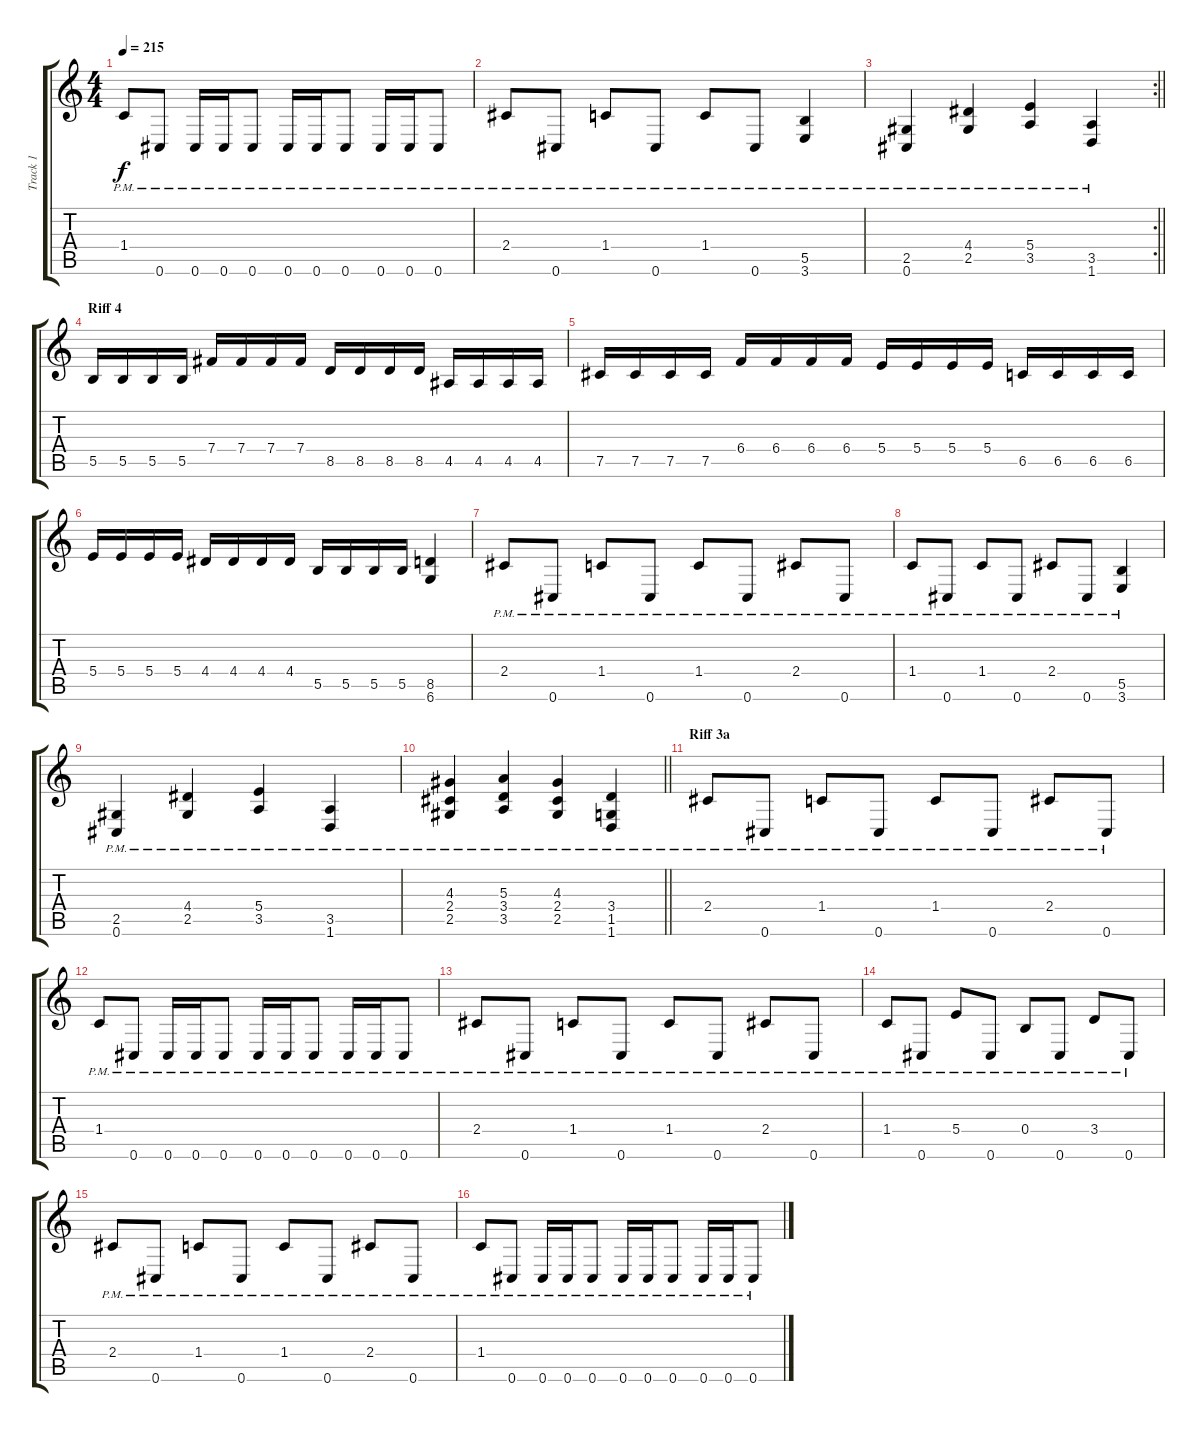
\track ("Track 1" "Track 1") {instrument distortionguitar}
\staff {score tabs}
\tuning (Db4 Ab3 E3 B2 Gb2 Db2) {hide}
\ts (4 4)
\tempo 215
\clef g2
\ks c
1.4{pm}.8{dy f} 0.6{pm}.8 0.6{pm}.16 0.6{pm}.16 0.6{pm}.8 0.6{pm}.16 0.6{pm}.16 0.6{pm}.8 0.6{pm}.16 0.6{pm}.16 0.6{pm}.8 |
2.4{pm}.8 0.6{pm}.8 1.4{pm}.8 0.6{pm}.8 1.4{pm}.8 0.6{pm}.8 (5.5{pm} 3.6{pm}).4 |
\rc 2
\barLineRight lightlight
(2.5{pm} 0.6{pm}).4 (4.4{pm} 2.5{pm}).4 (5.4{pm} 3.5{pm}).4 (3.5{pm} 1.6{pm}).4 |
\section ("" "Riff 4")
5.5.16 5.5.16 5.5.16 5.5.16 7.4.16 7.4.16 7.4.16 7.4.16 8.5.16 8.5.16 8.5.16 8.5.16 4.5.16 4.5.16 4.5.16 4.5.16 |
7.5.16 7.5.16 7.5.16 7.5.16 6.4.16 6.4.16 6.4.16 6.4.16 5.4.16 5.4.16 5.4.16 5.4.16 6.5.16 6.5.16 6.5.16 6.5.16 |
5.4.16 5.4.16 5.4.16 5.4.16 4.4.16 4.4.16 4.4.16 4.4.16 5.5.16 5.5.16 5.5.16 5.5.16 (8.5 6.6).4 |
2.4{pm}.8 0.6{pm}.8 1.4{pm}.8 0.6{pm}.8 1.4{pm}.8 0.6{pm}.8 2.4{pm}.8 0.6{pm}.8 |
1.4{pm}.8 0.6{pm}.8 1.4{pm}.8 0.6{pm}.8 2.4{pm}.8 0.6{pm}.8 (5.5{pm} 3.6{pm}).4 |
(2.5{pm} 0.6{pm}).4 (4.4{pm} 2.5{pm}).4 (5.4{pm} 3.5{pm}).4 (3.5{pm} 1.6{pm}).4 |
\barLineRight lightlight
(4.3{pm} 2.4{pm} 2.5{pm}).4 (5.3{pm} 3.4{pm} 3.5{pm}).4 (4.3{pm} 2.4{pm} 2.5{pm}).4 (3.4{pm} 1.5{pm} 1.6{pm}).4 |
\section ("" "Riff 3a")
2.4{pm}.8 0.6{pm}.8 1.4{pm}.8 0.6{pm}.8 1.4{pm}.8 0.6{pm}.8 2.4{pm}.8 0.6{pm}.8 |
1.4{pm}.8 0.6{pm}.8 0.6{pm}.16 0.6{pm}.16 0.6{pm}.8 0.6{pm}.16 0.6{pm}.16 0.6{pm}.8 0.6{pm}.16 0.6{pm}.16 0.6{pm}.8 |
2.4{pm}.8 0.6{pm}.8 1.4{pm}.8 0.6{pm}.8 1.4{pm}.8 0.6{pm}.8 2.4{pm}.8 0.6{pm}.8 |
1.4{pm}.8 0.6{pm}.8 5.4{pm}.8 0.6{pm}.8 0.4{pm}.8 0.6{pm}.8 3.4{pm}.8 0.6{pm}.8 |
2.4{pm}.8 0.6{pm}.8 1.4{pm}.8 0.6{pm}.8 1.4{pm}.8 0.6{pm}.8 2.4{pm}.8 0.6{pm}.8 |
1.4{pm}.8 0.6{pm}.8 0.6{pm}.16 0.6{pm}.16 0.6{pm}.8 0.6{pm}.16 0.6{pm}.16 0.6{pm}.8 0.6{pm}.16 0.6{pm}.16 0.6{pm}.8
